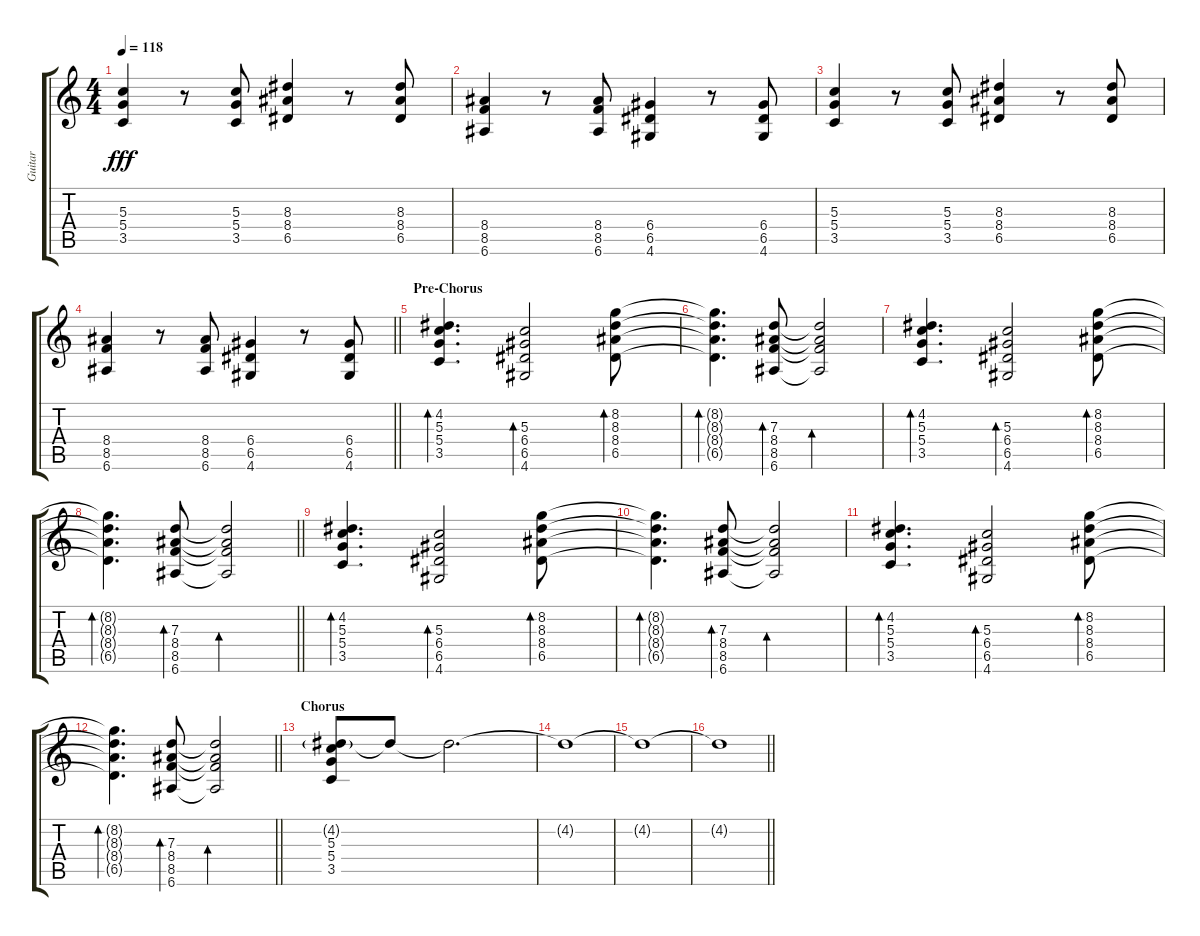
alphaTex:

\track ("Guitar" "Guitar") {instrument distortionguitar}
\staff {score tabs}
\tuning (E4 B3 G3 D3 A2 E2) {hide}
\ts (4 4)
\tempo 118
\clef g2
\ks c
(5.3 5.4 3.5).4{dy fff} r.8 (5.3 5.4 3.5).8 (8.3 8.4 6.5).4 r.8 (8.3 8.4 6.5).8 |
(8.4 8.5 6.6).4 r.8 (8.4 8.5 6.6).8 (6.4 6.5 4.6).4 r.8 (6.4 6.5 4.6).8 |
(5.3 5.4 3.5).4 r.8 (5.3 5.4 3.5).8 (8.3 8.4 6.5).4 r.8 (8.3 8.4 6.5).8 |
\barLineRight lightlight
(8.4 8.5 6.6).4 r.8 (8.4 8.5 6.6).8 (6.4 6.5 4.6).4 r.8 (6.4 6.5 4.6).8 |
\section ("" "Pre-Chorus")
(4.2 5.3 5.4 3.5).4{d bd 30} (5.3 6.4 6.5 4.6).2{bd 30} (8.2 8.3 8.4 6.5).8{bd 30} |
(8.2{t} 8.3{t} 8.4{t} 6.5{t}).4{d bd 30} (7.3 8.4 8.5 6.6).8{bd 30} (7.3{t} 8.4{t} 8.5{t} 6.6{t}).2{bd 30} |
(4.2 5.3 5.4 3.5).4{d bd 30} (5.3 6.4 6.5 4.6).2{bd 30} (8.2 8.3 8.4 6.5).8{bd 30} |
\barLineRight lightlight
(8.2{t} 8.3{t} 8.4{t} 6.5{t}).4{d bd 30} (7.3 8.4 8.5 6.6).8{bd 30} (7.3{t} 8.4{t} 8.5{t} 6.6{t}).2{bd 30} |
(4.2 5.3 5.4 3.5).4{d bd 30} (5.3 6.4 6.5 4.6).2{bd 30} (8.2 8.3 8.4 6.5).8{bd 30} |
(8.2{t} 8.3{t} 8.4{t} 6.5{t}).4{d bd 30} (7.3 8.4 8.5 6.6).8{bd 30} (7.3{t} 8.4{t} 8.5{t} 6.6{t}).2{bd 30} |
(4.2 5.3 5.4 3.5).4{d bd 30} (5.3 6.4 6.5 4.6).2{bd 30} (8.2 8.3 8.4 6.5).8{bd 30} |
\barLineRight lightlight
(8.2{t} 8.3{t} 8.4{t} 6.5{t}).4{d bd 30} (7.3 8.4 8.5 6.6).8{bd 30} (7.3{t} 8.4{t} 8.5{t} 6.6{t}).2{bd 30} |
\section ("" "Chorus")
(4.2{g} 5.3 5.4 3.5).8 4.2{t}.8 4.2{t}.2{d} |
4.2{t}.1 |
4.2{t}.1 |
\barLineRight lightlight
4.2{t}.1
